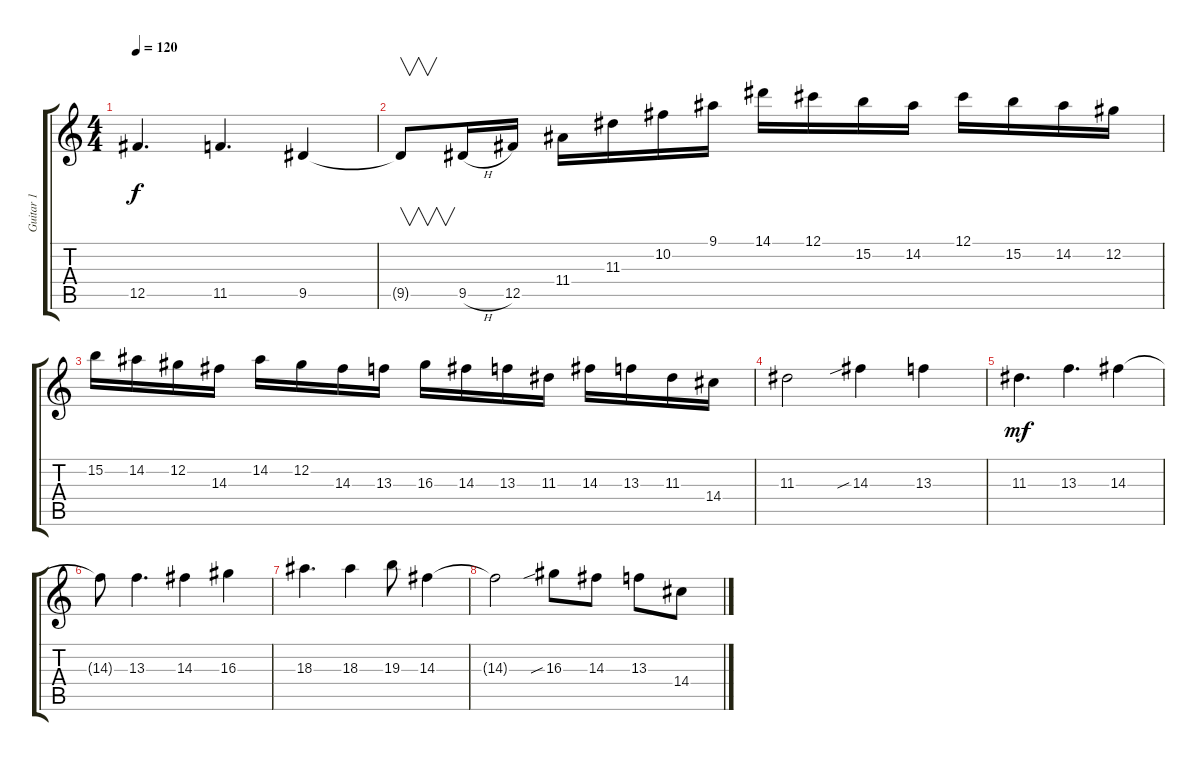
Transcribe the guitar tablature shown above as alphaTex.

\track ("Guitar 1" "Guitar 1") {instrument distortionguitar}
\staff {score tabs}
\tuning (Db4 Ab3 E3 B2 Gb2 B1) {hide}
\ts (4 4)
\tempo 120
\clef g2
\ks c
12.5.4{d dy f} 11.5.4{d} 9.5.4 |
9.5{t}.8{v} 9.5{h}.16 12.5.16 11.4.16 11.3.16 10.2.16 9.1.16 14.1.16 12.1.16 15.2.16 14.2.16 12.1.16 15.2.16 14.2.16 12.2.16 |
15.2.16 14.2.16 12.2.16 14.3.16 14.2.16 12.2.16 14.3.16 13.3.16 16.3.16 14.3.16 13.3.16 11.3.16 14.3.16 13.3.16 11.3.16 14.4.16 |
11.3.2 14.3{sib}.4 13.3.4 |
11.3.4{d dy mf} 13.3.4{d} 14.3.4 |
14.3{t}.8 13.3.4{d} 14.3.4 16.3.4 |
18.3.4{d} 18.3.4 19.3.8 14.3.4 |
14.3{t}.2 16.3{sib}.8 14.3.8 13.3.8 14.4.8
